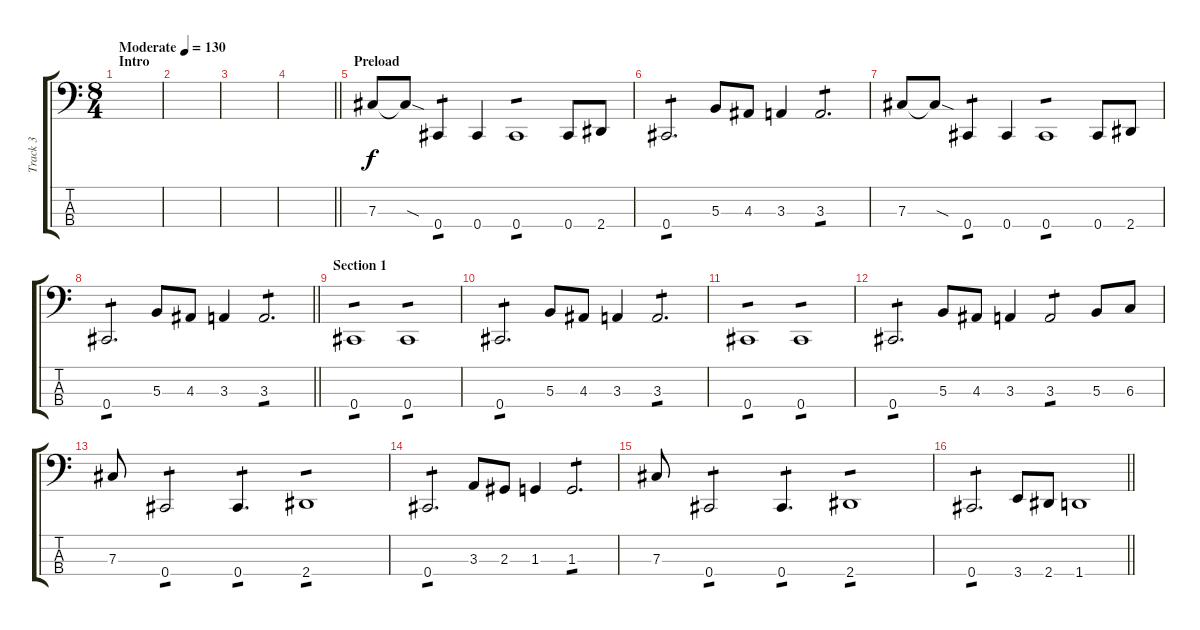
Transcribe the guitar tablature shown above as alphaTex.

\track ("Track 3" "Track 3") {instrument acousticguitarnylon}
\staff {score tabs}
\tuning (E2 B1 Gb1 Db1) {hide}
\ts (8 4)
\section ("" "Intro")
\tempo (130 "Moderate")
\clef f4
\ks c
|
|
|
\barLineRight lightlight
|
\section ("" "Preload")
7.3.8 7.3{sod t}.8 0.4.4{tp 1} 0.4.4 0.4.1{tp 1} 0.4.8 2.4.8 |
0.4.2{d tp 1} 5.3.8 4.3.8 3.3.4 3.3.2{d tp 1} |
7.3.8 7.3{sod t}.8 0.4.4{tp 1} 0.4.4 0.4.1{tp 1} 0.4.8 2.4.8 |
\barLineRight lightlight
0.4.2{d tp 1} 5.3.8 4.3.8 3.3.4 3.3.2{d tp 1} |
\section ("" "Section 1")
0.4.1{tp 1} 0.4.1{tp 1} |
0.4.2{d tp 1} 5.3.8 4.3.8 3.3.4 3.3.2{d tp 1} |
0.4.1{tp 1} 0.4.1{tp 1} |
0.4.2{d tp 1} 5.3.8 4.3.8 3.3.4 3.3.2{tp 1} 5.3.8 6.3.8 |
7.3.8 0.4.2{tp 1} 0.4.4{d tp 1} 2.4.1{tp 1} |
0.4.2{d tp 1} 3.3.8 2.3.8 1.3.4 1.3.2{d tp 1} |
7.3.8 0.4.2{tp 1} 0.4.4{d tp 1} 2.4.1{tp 1} |
\barLineRight lightlight
0.4.2{d tp 1} 3.4.8 2.4.8 1.4.1
